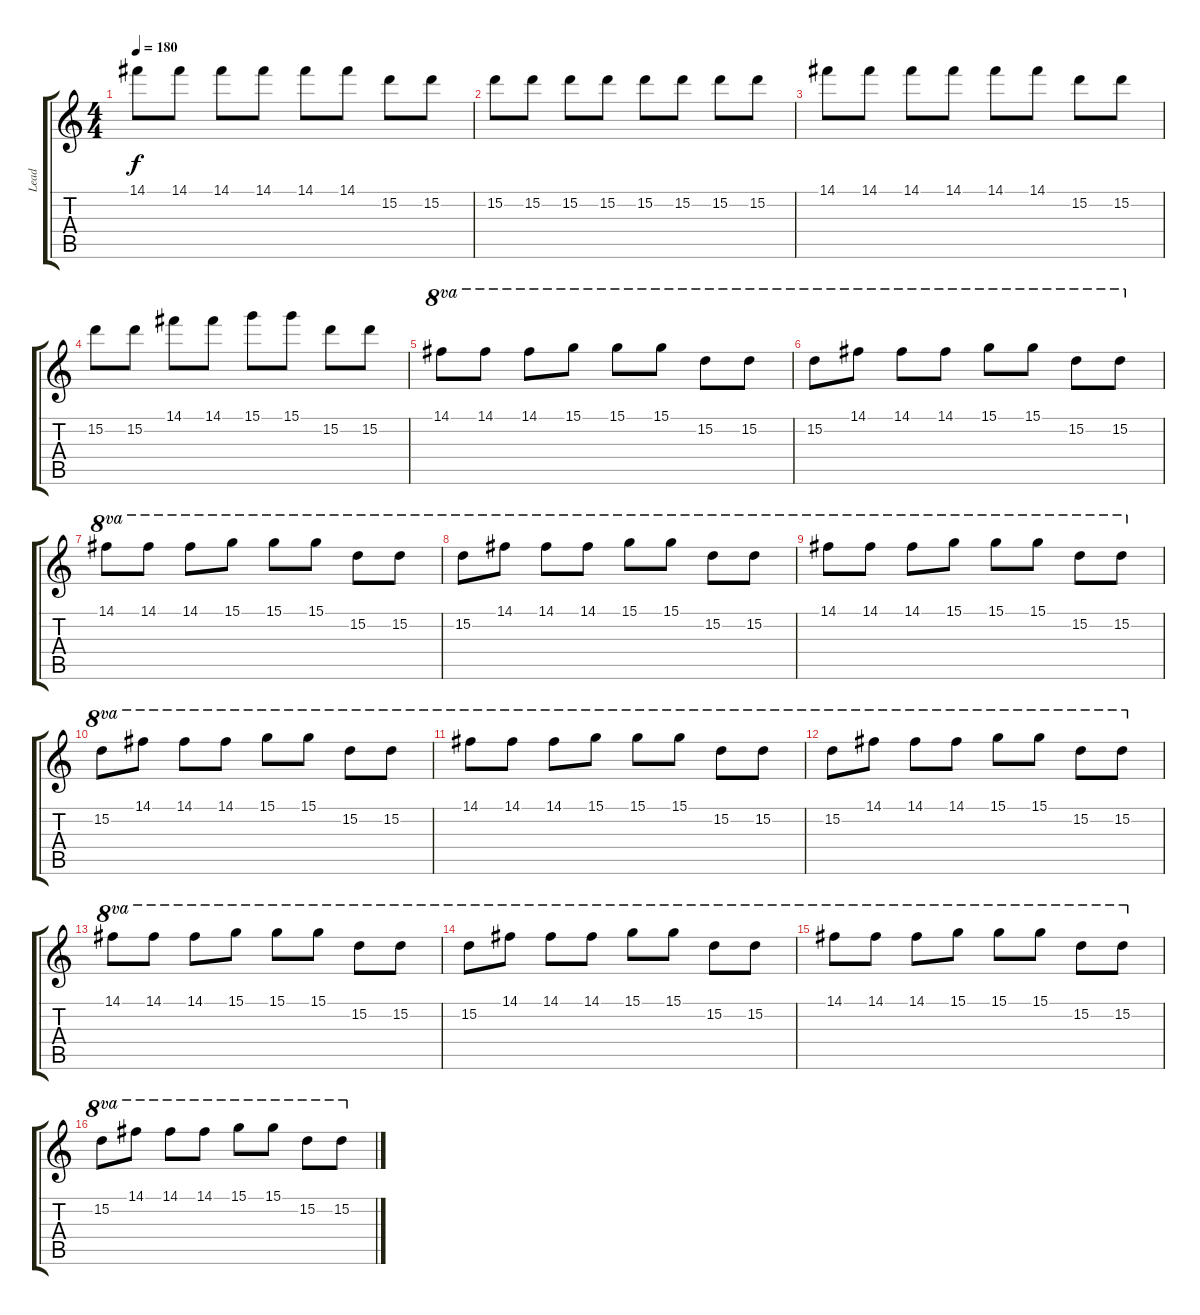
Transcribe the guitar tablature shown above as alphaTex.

\track ("Lead" "Lead") {instrument distortionguitar}
\staff {score tabs}
\tuning (E4 B3 G3 D3 A2 E2) {hide}
\ts (4 4)
\tempo 180
\clef g2
\ks c
14.1.8{dy f} 14.1.8 14.1.8 14.1.8 14.1.8 14.1.8 15.2.8 15.2.8 |
15.2.8 15.2.8 15.2.8 15.2.8 15.2.8 15.2.8 15.2.8 15.2.8 |
14.1.8 14.1.8 14.1.8 14.1.8 14.1.8 14.1.8 15.2.8 15.2.8 |
15.2.8 15.2.8 14.1.8 14.1.8 15.1.8 15.1.8 15.2.8 15.2.8 |
14.1.8{ot 8va volume 12} 14.1.8{ot 8va} 14.1.8{ot 8va} 15.1.8{ot 8va} 15.1.8{ot 8va} 15.1.8{ot 8va} 15.2.8{ot 8va} 15.2.8{ot 8va} |
15.2.8{ot 8va} 14.1.8{ot 8va} 14.1.8{ot 8va} 14.1.8{ot 8va} 15.1.8{ot 8va} 15.1.8{ot 8va} 15.2.8{ot 8va} 15.2.8{ot 8va} |
14.1.8{ot 8va} 14.1.8{ot 8va} 14.1.8{ot 8va} 15.1.8{ot 8va} 15.1.8{ot 8va} 15.1.8{ot 8va} 15.2.8{ot 8va} 15.2.8{ot 8va} |
15.2.8{ot 8va} 14.1.8{ot 8va} 14.1.8{ot 8va} 14.1.8{ot 8va} 15.1.8{ot 8va} 15.1.8{ot 8va} 15.2.8{ot 8va} 15.2.8{ot 8va} |
14.1.8{ot 8va} 14.1.8{ot 8va} 14.1.8{ot 8va} 15.1.8{ot 8va} 15.1.8{ot 8va} 15.1.8{ot 8va} 15.2.8{ot 8va} 15.2.8{ot 8va} |
15.2.8{ot 8va} 14.1.8{ot 8va} 14.1.8{ot 8va} 14.1.8{ot 8va} 15.1.8{ot 8va} 15.1.8{ot 8va} 15.2.8{ot 8va} 15.2.8{ot 8va} |
14.1.8{ot 8va} 14.1.8{ot 8va} 14.1.8{ot 8va} 15.1.8{ot 8va} 15.1.8{ot 8va} 15.1.8{ot 8va} 15.2.8{ot 8va} 15.2.8{ot 8va} |
15.2.8{ot 8va} 14.1.8{ot 8va} 14.1.8{ot 8va} 14.1.8{ot 8va} 15.1.8{ot 8va} 15.1.8{ot 8va} 15.2.8{ot 8va} 15.2.8{ot 8va} |
14.1.8{ot 8va volume 12} 14.1.8{ot 8va} 14.1.8{ot 8va} 15.1.8{ot 8va} 15.1.8{ot 8va} 15.1.8{ot 8va} 15.2.8{ot 8va} 15.2.8{ot 8va} |
15.2.8{ot 8va} 14.1.8{ot 8va} 14.1.8{ot 8va} 14.1.8{ot 8va} 15.1.8{ot 8va} 15.1.8{ot 8va} 15.2.8{ot 8va} 15.2.8{ot 8va} |
14.1.8{ot 8va} 14.1.8{ot 8va} 14.1.8{ot 8va} 15.1.8{ot 8va} 15.1.8{ot 8va} 15.1.8{ot 8va} 15.2.8{ot 8va} 15.2.8{ot 8va} |
15.2.8{ot 8va} 14.1.8{ot 8va} 14.1.8{ot 8va} 14.1.8{ot 8va} 15.1.8{ot 8va} 15.1.8{ot 8va} 15.2.8{ot 8va} 15.2.8{ot 8va}
